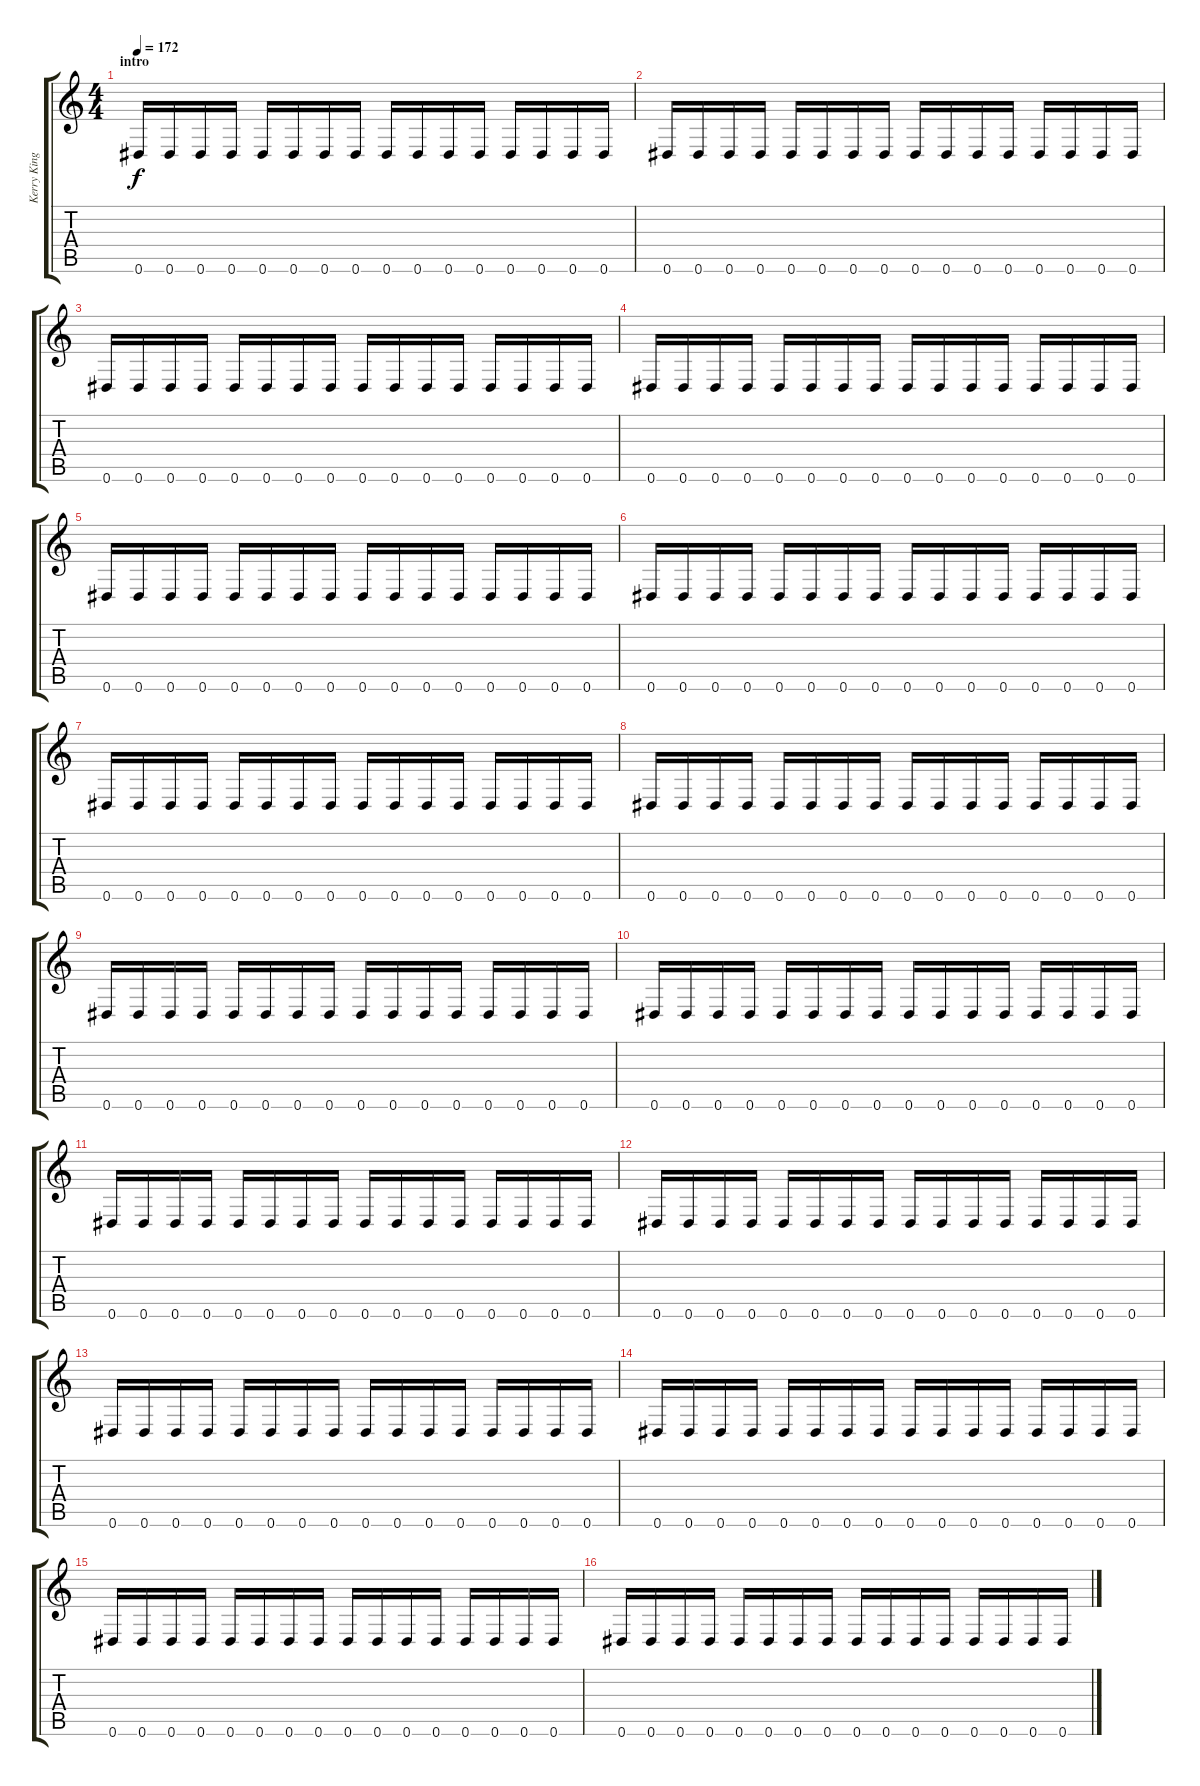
\track ("Kerry King" "Kerry King") {instrument distortionguitar}
\staff {score tabs}
\tuning (Eb4 Bb3 Gb3 Db3 Ab2 Eb2) {hide}
\ts (4 4)
\section ("" "intro")
\tempo 172
\clef g2
\ks c
0.6.16{dy f instrument distortionguitar} 0.6.16 0.6.16 0.6.16 0.6.16 0.6.16 0.6.16 0.6.16 0.6.16 0.6.16 0.6.16 0.6.16 0.6.16 0.6.16 0.6.16 0.6.16 |
0.6.16 0.6.16 0.6.16 0.6.16 0.6.16 0.6.16 0.6.16 0.6.16 0.6.16 0.6.16 0.6.16 0.6.16 0.6.16 0.6.16 0.6.16 0.6.16 |
0.6.16 0.6.16 0.6.16 0.6.16 0.6.16 0.6.16 0.6.16 0.6.16 0.6.16 0.6.16 0.6.16 0.6.16 0.6.16 0.6.16 0.6.16 0.6.16 |
0.6.16 0.6.16 0.6.16 0.6.16 0.6.16 0.6.16 0.6.16 0.6.16 0.6.16 0.6.16 0.6.16 0.6.16 0.6.16 0.6.16 0.6.16 0.6.16 |
0.6.16 0.6.16 0.6.16 0.6.16 0.6.16 0.6.16 0.6.16 0.6.16 0.6.16 0.6.16 0.6.16 0.6.16 0.6.16 0.6.16 0.6.16 0.6.16 |
0.6.16 0.6.16 0.6.16 0.6.16 0.6.16 0.6.16 0.6.16 0.6.16 0.6.16 0.6.16 0.6.16 0.6.16 0.6.16 0.6.16 0.6.16 0.6.16 |
0.6.16 0.6.16 0.6.16 0.6.16 0.6.16 0.6.16 0.6.16 0.6.16 0.6.16 0.6.16 0.6.16 0.6.16 0.6.16 0.6.16 0.6.16 0.6.16 |
0.6.16 0.6.16 0.6.16 0.6.16 0.6.16 0.6.16 0.6.16 0.6.16 0.6.16 0.6.16 0.6.16 0.6.16 0.6.16 0.6.16 0.6.16 0.6.16 |
0.6.16 0.6.16 0.6.16 0.6.16 0.6.16 0.6.16 0.6.16 0.6.16 0.6.16 0.6.16 0.6.16 0.6.16 0.6.16 0.6.16 0.6.16 0.6.16 |
0.6.16 0.6.16 0.6.16 0.6.16 0.6.16 0.6.16 0.6.16 0.6.16 0.6.16 0.6.16 0.6.16 0.6.16 0.6.16 0.6.16 0.6.16 0.6.16 |
0.6.16 0.6.16 0.6.16 0.6.16 0.6.16 0.6.16 0.6.16 0.6.16 0.6.16 0.6.16 0.6.16 0.6.16 0.6.16 0.6.16 0.6.16 0.6.16 |
0.6.16 0.6.16 0.6.16 0.6.16 0.6.16 0.6.16 0.6.16 0.6.16 0.6.16 0.6.16 0.6.16 0.6.16 0.6.16 0.6.16 0.6.16 0.6.16 |
0.6.16 0.6.16 0.6.16 0.6.16 0.6.16 0.6.16 0.6.16 0.6.16 0.6.16 0.6.16 0.6.16 0.6.16 0.6.16 0.6.16 0.6.16 0.6.16 |
0.6.16 0.6.16 0.6.16 0.6.16 0.6.16 0.6.16 0.6.16 0.6.16 0.6.16 0.6.16 0.6.16 0.6.16 0.6.16 0.6.16 0.6.16 0.6.16 |
0.6.16 0.6.16 0.6.16 0.6.16 0.6.16 0.6.16 0.6.16 0.6.16 0.6.16 0.6.16 0.6.16 0.6.16 0.6.16 0.6.16 0.6.16 0.6.16 |
0.6.16 0.6.16 0.6.16 0.6.16 0.6.16 0.6.16 0.6.16 0.6.16 0.6.16 0.6.16 0.6.16 0.6.16 0.6.16 0.6.16 0.6.16 0.6.16
